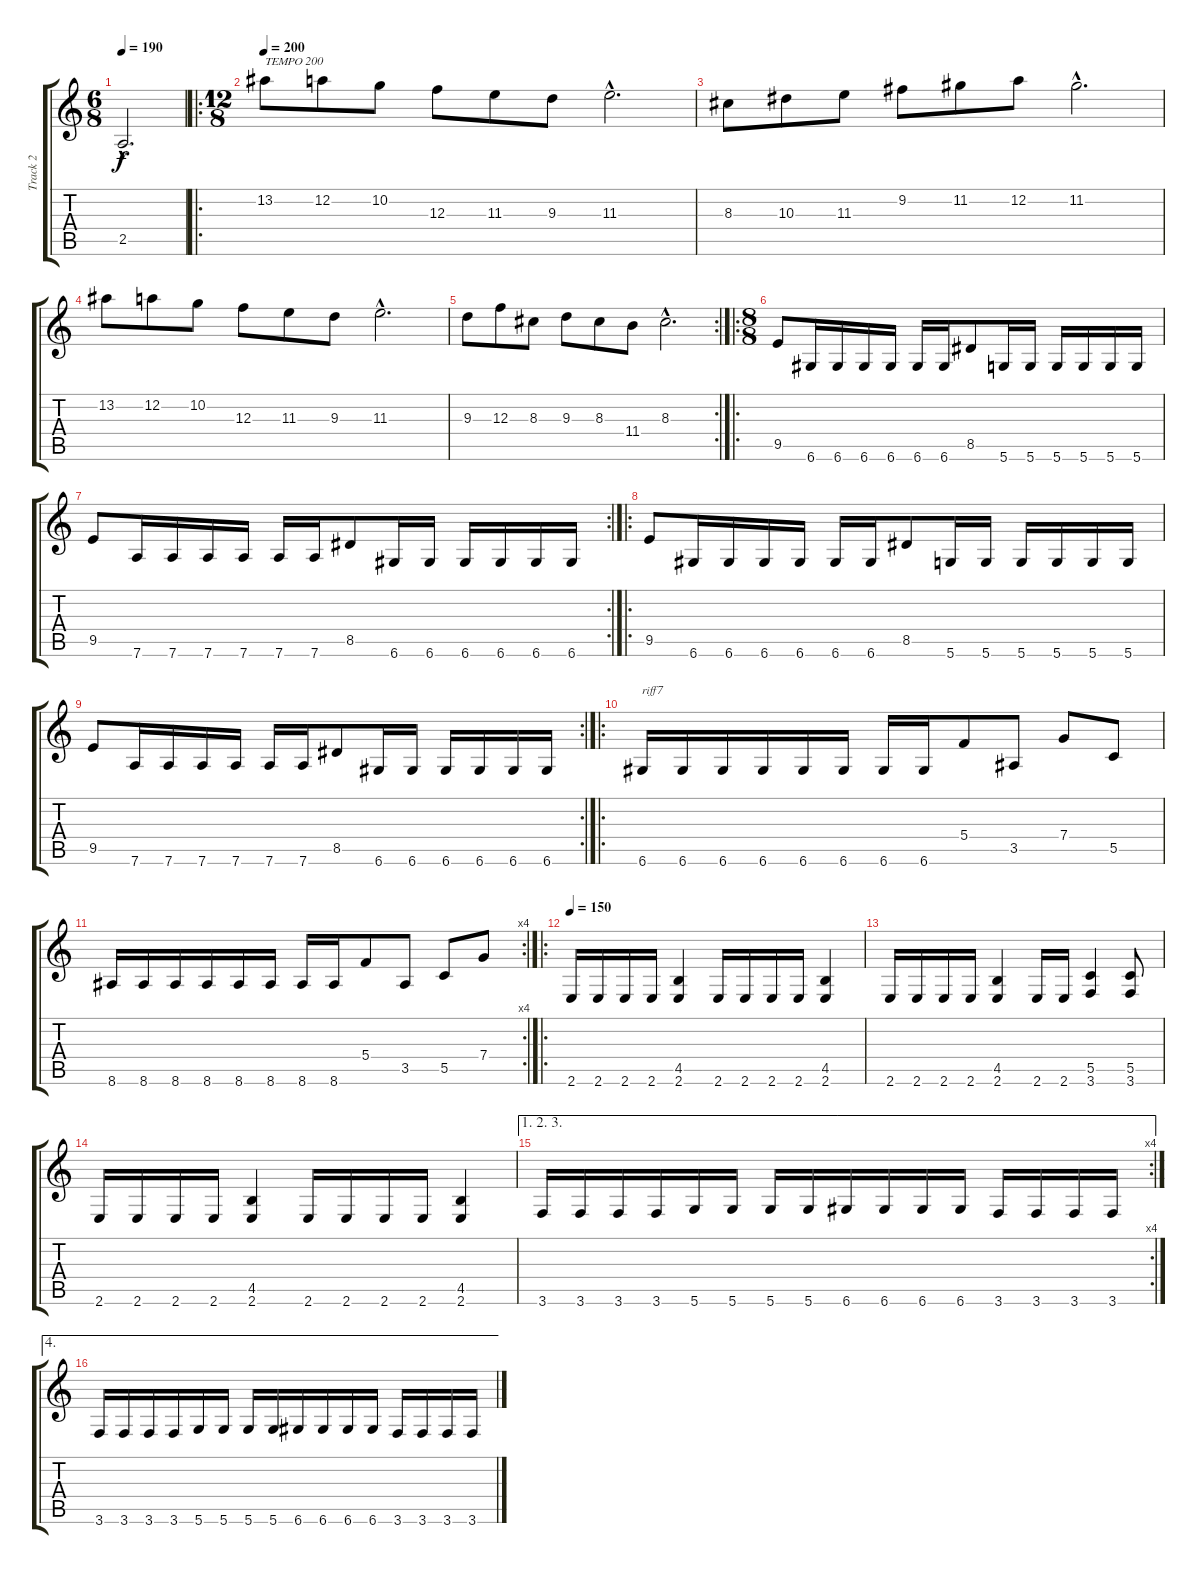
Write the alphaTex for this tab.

\track ("Track 2" "Track 2") {instrument distortionguitar}
\staff {score tabs}
\tuning (D4 A3 F3 C3 G2 D2) {hide}
\ts (6 8)
\tempo 190
\clef g2
\ks c
2.5{hac t}.2{d dy f} |
\ro
\ts (12 8)
\tempo 200
13.2.8{txt "TEMPO 200"} 12.2.8 10.2.8 12.3.8 11.3.8 9.3.8 11.3{hac}.2{d} |
8.3.8 10.3.8 11.3.8 9.2.8 11.2.8 12.2.8 11.2{hac}.2{d} |
13.2.8 12.2.8 10.2.8 12.3.8 11.3.8 9.3.8 11.3{hac}.2{d} |
\rc 2
9.3.8 12.3.8 8.3.8 9.3.8 8.3.8 11.4.8 8.3{hac}.2{d} |
\ro
\ts (8 8)
9.5.8 6.6.16 6.6.16 6.6.16 6.6.16 6.6.16 6.6.16 8.5.8 5.6.16 5.6.16 5.6.16 5.6.16 5.6.16 5.6.16 |
\rc 2
9.5.8 7.6.16 7.6.16 7.6.16 7.6.16 7.6.16 7.6.16 8.5.8 6.6.16 6.6.16 6.6.16 6.6.16 6.6.16 6.6.16 |
\ro
9.5.8 6.6.16 6.6.16 6.6.16 6.6.16 6.6.16 6.6.16 8.5.8 5.6.16 5.6.16 5.6.16 5.6.16 5.6.16 5.6.16 |
\rc 2
9.5.8 7.6.16 7.6.16 7.6.16 7.6.16 7.6.16 7.6.16 8.5.8 6.6.16 6.6.16 6.6.16 6.6.16 6.6.16 6.6.16 |
\ro
6.6.16{txt "riff7"} 6.6.16 6.6.16 6.6.16 6.6.16 6.6.16 6.6.16 6.6.16 5.4.8 3.5.8 7.4.8 5.5.8 |
\rc 4
8.6.16 8.6.16 8.6.16 8.6.16 8.6.16 8.6.16 8.6.16 8.6.16 5.4.8 3.5.8 5.5.8 7.4.8 |
\ro
\tempo 150
2.6.16 2.6.16 2.6.16 2.6.16 (4.5 2.6).4 2.6.16 2.6.16 2.6.16 2.6.16 (4.5 2.6).4 |
2.6.16 2.6.16 2.6.16 2.6.16 (4.5 2.6).4 2.6.16 2.6.16 (5.5 3.6).4 (5.5 3.6).8 |
2.6.16 2.6.16 2.6.16 2.6.16 (4.5 2.6).4 2.6.16 2.6.16 2.6.16 2.6.16 (4.5 2.6).4 |
\ae (1 2 3)
\rc 4
3.6.16 3.6.16 3.6.16 3.6.16 5.6.16 5.6.16 5.6.16 5.6.16 6.6.16 6.6.16 6.6.16 6.6.16 3.6.16 3.6.16 3.6.16 3.6.16 |
\ae 4
3.6.16 3.6.16 3.6.16 3.6.16 5.6.16 5.6.16 5.6.16 5.6.16 6.6.16 6.6.16 6.6.16 6.6.16 3.6.16 3.6.16 3.6.16 3.6.16
